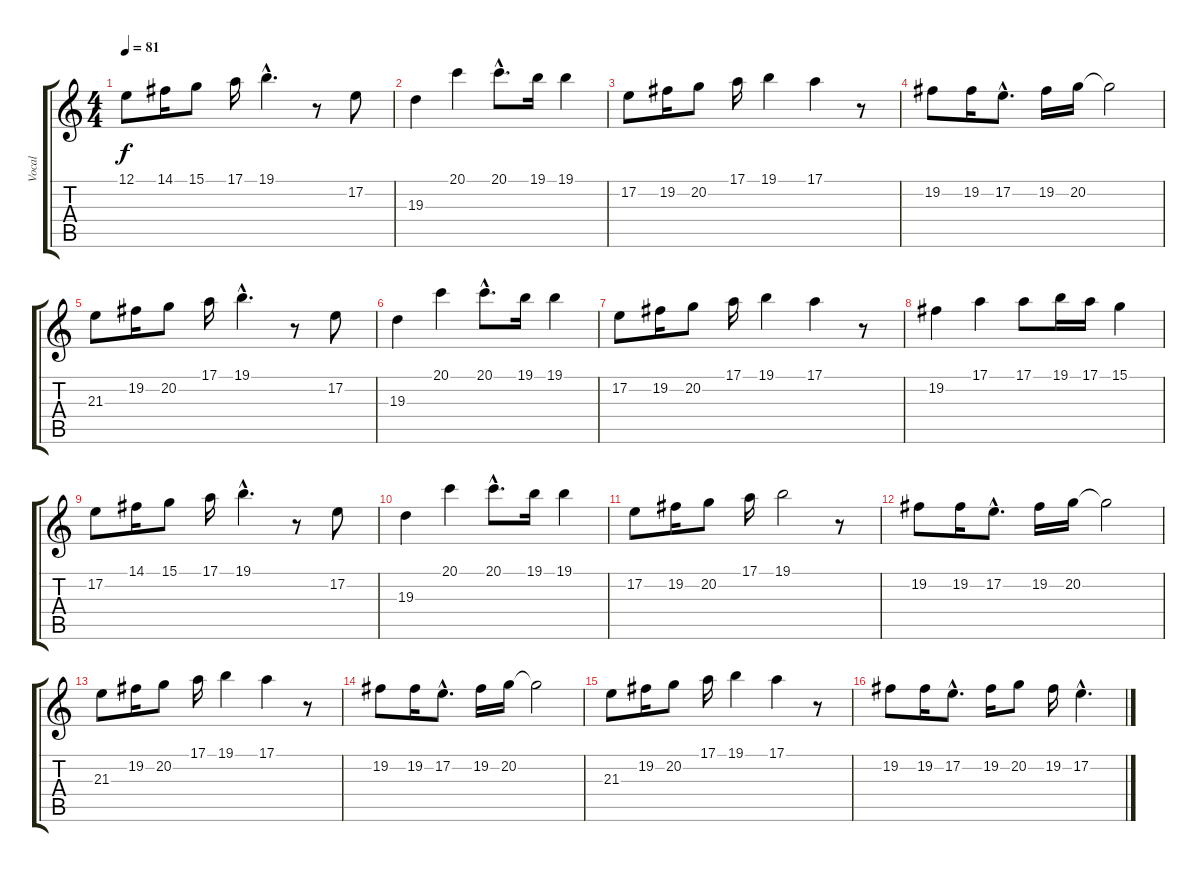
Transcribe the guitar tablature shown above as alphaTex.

\track ("Vocal" "Vocal") {instrument clarinet}
\staff {score tabs}
\tuning (E4 B3 G3 D3 A2 E2) {hide}
\ts (4 4)
\tempo 81
\clef g2
\ks c
12.1.8{dy f} 14.1.16 15.1.8 17.1.16 19.1{hac}.4{d} r.8 17.2.8 |
19.3.4 20.1.4 20.1{hac}.8{d} 19.1.16 19.1.4 |
17.2.8 19.2.16 20.2.8 17.1.16 19.1.4 17.1.4 r.8 |
19.2.8 19.2.16 17.2{hac}.8{d} 19.2.16 20.2.16 20.2{t}.2 |
21.3.8 19.2.16 20.2.8 17.1.16 19.1{hac}.4{d} r.8 17.2.8 |
19.3.4 20.1.4 20.1{hac}.8{d} 19.1.16 19.1.4 |
17.2.8 19.2.16 20.2.8 17.1.16 19.1.4 17.1.4 r.8 |
19.2.4 17.1.4 17.1.8 19.1.16 17.1.16 15.1.4 |
17.2.8 14.1.16 15.1.8 17.1.16 19.1{hac}.4{d} r.8 17.2.8 |
19.3.4 20.1.4 20.1{hac}.8{d} 19.1.16 19.1.4 |
17.2.8 19.2.16 20.2.8 17.1.16 19.1.2 r.8 |
19.2.8 19.2.16 17.2{hac}.8{d} 19.2.16 20.2.16 20.2{t}.2 |
21.3.8 19.2.16 20.2.8 17.1.16 19.1.4 17.1.4 r.8 |
19.2.8 19.2.16 17.2{hac}.8{d} 19.2.16 20.2.16 20.2{t}.2 |
21.3.8 19.2.16 20.2.8 17.1.16 19.1.4 17.1.4 r.8 |
19.2.8 19.2.16 17.2{hac}.8{d} 19.2.16 20.2.8 19.2.16 17.2{hac}.4{d}
